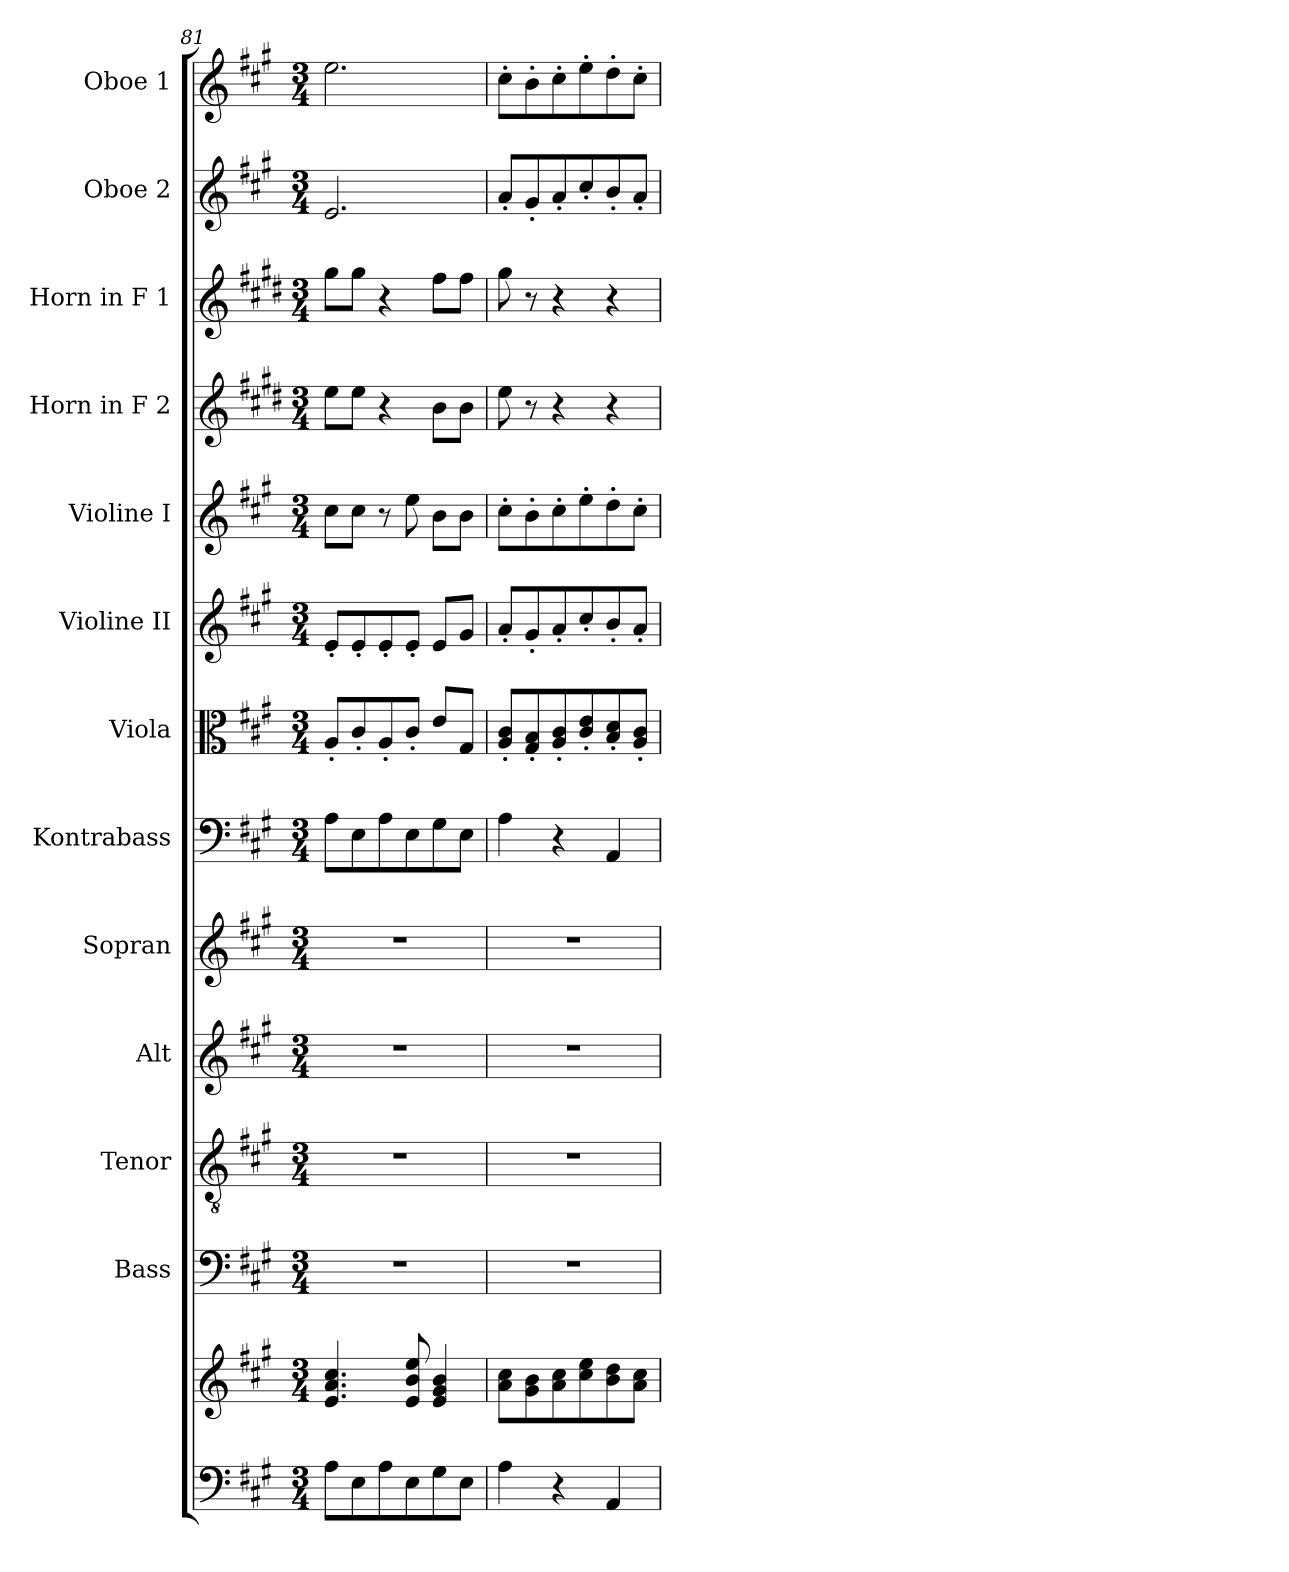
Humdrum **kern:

**kern	**kern	**kern	**kern	**kern	**kern	**kern	**kern	**kern	**kern	**kern	**kern	**kern	**kern
*part13	*part13	*part12	*part11	*part10	*part9	*part8	*part7	*part6	*part5	*part4	*part3	*part2	*part1
*staff14	*staff13	*staff12	*staff11	*staff10	*staff9	*staff8	*staff7	*staff6	*staff5	*staff4	*staff3	*staff2	*staff1
*	*	*I"Bass	*I"Tenor	*I"Alt	*I"Sopran	*I"Kontrabass	*I"Viola	*I"Violine II	*I"Violine I	*I"Horn in F 2	*I"Horn in F 1	*I"Oboe 2	*I"Oboe 1
*	*	*I'B.	*I'T.	*I'A.	*I'S.	*I'Kb.	*I'Vla.	*I'Vl. II	*I'Vl. I	*	*	*I'Ob.. 2	*I'Ob. 1
*clefF4	*clefG2	*clefF4	*clefGv2	*clefG2	*clefG2	*clefF4	*clefC3	*clefG2	*clefG2	*clefG2	*clefG2	*clefG2	*clefG2
*	*	*	*	*	*	*ITrd7c12	*	*	*	*ITrd4c7	*ITrd4c7	*	*
*k[f#c#g#]	*k[f#c#g#]	*k[f#c#g#]	*k[f#c#g#]	*k[f#c#g#]	*k[f#c#g#]	*k[f#c#g#]	*k[f#c#g#]	*k[f#c#g#]	*k[f#c#g#]	*k[f#c#g#]	*k[f#c#g#]	*k[f#c#g#]	*k[f#c#g#]
*A:	*A:	*A:	*A:	*A:	*A:	*A:	*A:	*A:	*A:	*A:	*A:	*A:	*A:
*M3/4	*M3/4	*M3/4	*M3/4	*M3/4	*M3/4	*M3/4	*M3/4	*M3/4	*M3/4	*M3/4	*M3/4	*M3/4	*M3/4
=81	=81	=81	=81	=81	=81	=81	=81	=81	=81	=81	=81	=81	=81
8A\L	4.e/ 4.a/ 4.cc#/	2.r	2.r	2.r	2.r	8AA\L	8A'</L	8e'</L	8cc#\L	8a\L	8cc#\L	2.e/	2.ee\
8E\	.	.	.	.	.	8EE\	8c#'</	8e'</	8cc#\J	8a\J	8cc#\J	.	.
8A\	.	.	.	.	.	8AA\	8A'</	8e'</	8r	4r	4r	.	.
8E\	8e/ 8b/ 8ee/	.	.	.	.	8EE\	8c#'</J	8e'</J	8ee\	.	.	.	.
8G#\	4e/ 4g#/ 4b/	.	.	.	.	8GG#\	8e/L	8e/L	8b\L	8e\L	8b\L	.	.
8E\J	.	.	.	.	.	8EE\J	8G#/J	8g#/J	8b\J	8e\J	8b\J	.	.
=82	=82	=82	=82	=82	=82	=82	=82	=82	=82	=82	=82	=82	=82
4A\	8a\ 8cc#\L	2.r	2.r	2.r	2.r	4AA\	8A/'< 8c#/'<L	8a'</L	8cc#'>\L	8a\	8cc#\	8a'</L	8cc#'>\L
.	8g#\ 8b\	.	.	.	.	.	8G#/'< 8B/'<	8g#'</	8b'>\	8r	8r	8g#'</	8b'>\
4r	8a\ 8cc#\	.	.	.	.	4r	8A/'< 8c#/'<	8a'</	8cc#'>\	4r	4r	8a'</	8cc#'>\
.	8cc#\ 8ee\	.	.	.	.	.	8c#/'< 8e/'<	8cc#'</	8ee'>\	.	.	8cc#'</	8ee'>\
4AA/	8b\ 8dd\	.	.	.	.	4AAA/	8B/'< 8d/'<	8b'</	8dd'>\	4r	4r	8b'</	8dd'>\
.	8a\ 8cc#\J	.	.	.	.	.	8A/'< 8c#/'<J	8a'</J	8cc#'>\J	.	.	8a'</J	8cc#'>\J
=	=	=	=	=	=	=	=	=	=	=	=	=	=
*-	*-	*-	*-	*-	*-	*-	*-	*-	*-	*-	*-	*-	*-
